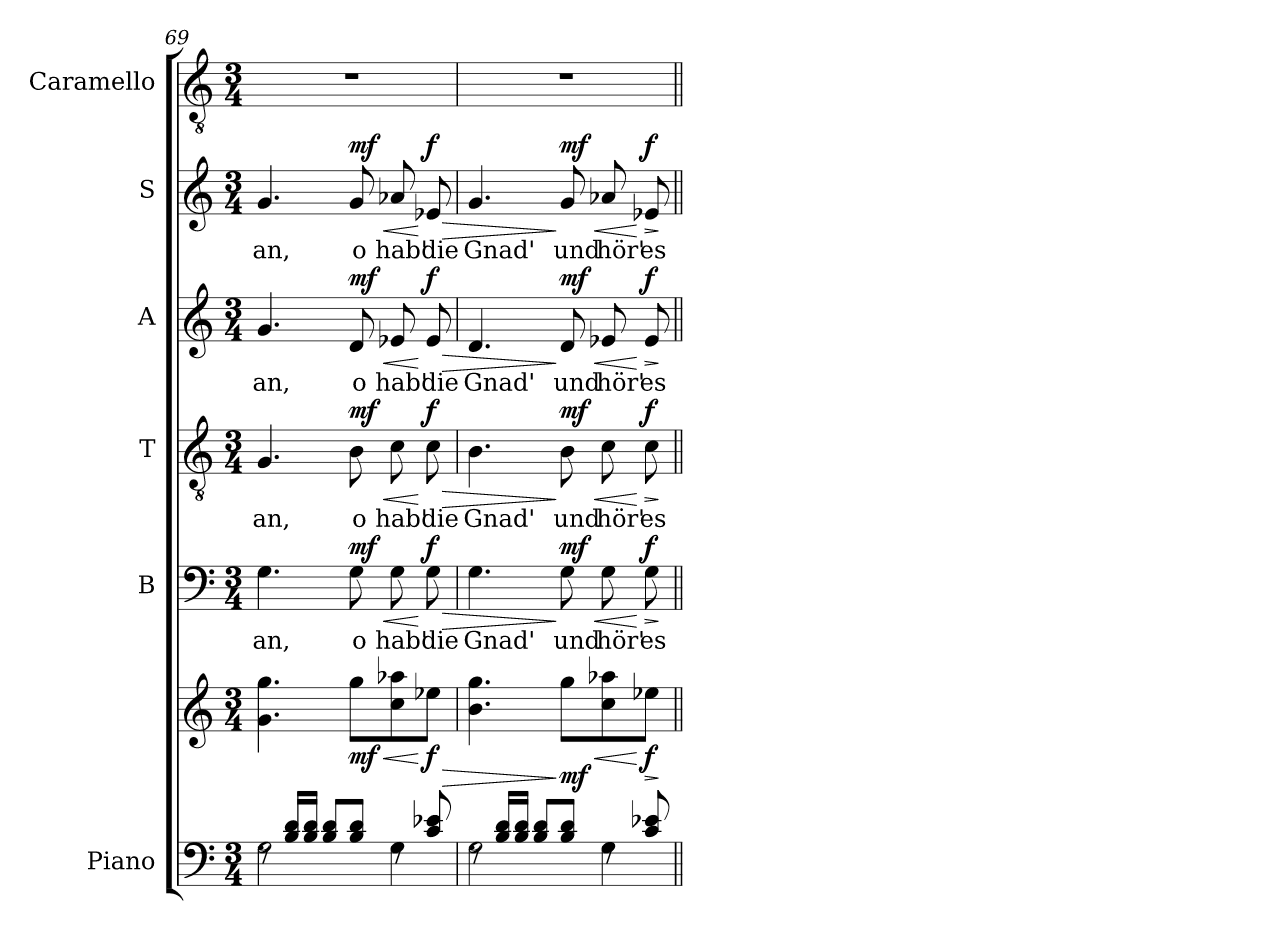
**kern	**kern	**dynam	**kern	**text	**dynam	**kern	**text	**dynam	**kern	**text	**dynam	**kern	**text	**dynam	**kern
*part6	*part6	*part6	*part5	*part5	*part5	*part4	*part4	*part4	*part3	*part3	*part3	*part2	*part2	*part2	*part1
*staff7	*staff6	*staff6/7	*staff5	*staff5	*staff5	*staff4	*staff4	*staff4	*staff3	*staff3	*staff3	*staff2	*staff2	*staff2	*staff1
*I"Piano	*	*	*I"B	*	*	*I"T	*	*	*I"A	*	*	*I"S	*	*	*I"Caramello
*I'Pno	*	*	*I'B	*	*	*I'T	*	*	*I'A	*	*	*I'S	*	*	*
!!LO:PB:g=z
*clefF4	*clefG2	*	*clefF4	*	*	*clefGv2	*	*	*clefG2	*	*	*clefG2	*	*	*clefGv2
*k[]	*k[]	*	*k[]	*	*	*k[]	*	*	*k[]	*	*	*k[]	*	*	*k[]
*M3/4	*M3/4	*	*M3/4	*	*	*M3/4	*	*	*M3/4	*	*	*M3/4	*	*	*M3/4
=69	=69	=69	=69	=69	=69	=69	=69	=69	=69	=69	=69	=69	=69	=69	=69
*^	*	*	*	*	*	*	*	*	*	*	*	*	*	*	*
!	!	!	!	!	!LO:LY:b	!	!	!LO:LY:b	!	!	!LO:LY:b	!	!	!LO:LY:b	!	!
8rF	2G\	4.g\ 4.gg\	.	4.G\	an,	.	4.G/	an,	.	4.g/	an,	.	4.g/	an,	.	2.r
16B/ 16d/LL	.	.	.	.	.	.	.	.	.	.	.	.	.	.	.	.
16B/ 16d/JJ	.	.	.	.	.	.	.	.	.	.	.	.	.	.	.	.
8B/ 8d/L	.	.	.	.	.	.	.	.	.	.	.	.	.	.	.	.
!	!	!	!LO:HP:b	!	!LO:LY:b	!LO:HP:b	!	!LO:LY:b	!LO:HP:b	!	!LO:LY:b	!LO:HP:b	!	!LO:LY:b	!LO:HP:b	!
!	!	!	!LO:DY:n=1:b	!	!	!LO:DY:n=1:a	!	!	!LO:DY:n=1:a	!	!	!LO:DY:n=1:a	!	!	!LO:DY:n=1:a	!
8B/ 8d/J	.	8gg\L	< mf	8G\	o	< mf	8B\	o	< mf	8d/	o	< mf	8g/	o	< mf	.
!	!	!	!	!	!LO:LY:b	!	!	!LO:LY:b	!	!	!LO:LY:b	!	!	!LO:LY:b	!	!
8rF	4G\	8cc\ 8aa-X\	.	8G\	hab'	.	8c\	hab'	.	8e-X/	hab'	.	8a-X/	hab'	.	.
!	!	!	!LO:HP:n=1:b	!	!LO:LY:b	!LO:HP:n=1:b	!	!LO:LY:b	!LO:HP:n=1:b	!	!LO:LY:b	!LO:HP:n=1:b	!	!LO:LY:b	!LO:HP:n=1:b	!
!	!	!	!LO:DY:n=2:b	!	!	!LO:DY:n=2:a	!	!	!LO:DY:n=2:a	!	!	!LO:DY:n=2:a	!	!	!LO:DY:n=2:a	!
8c/ 8e-X/	.	8ee-X\J	[ > f	8G\	die	[ > f	8c\	die	[ > f	8e-/	die	[ > f	8e-X/	die	[ > f	.
=70	=70	=70	=70	=70	=70	=70	=70	=70	=70	=70	=70	=70	=70	=70	=70	=70
!	!	!	!	!	!LO:LY:b	!	!	!LO:LY:b	!	!	!LO:LY:b	!	!	!LO:LY:b	!	!
8rF	2G\	4.b\ 4.gg\	.	4.G\	Gnad'	.	4.B\	Gnad'	.	4.d/	Gnad'	.	4.g/	Gnad'	.	2.r
16B/ 16d/LL	.	.	.	.	.	.	.	.	.	.	.	.	.	.	.	.
16B/ 16d/JJ	.	.	.	.	.	.	.	.	.	.	.	.	.	.	.	.
8B/ 8d/L	.	.	.	.	.	.	.	.	.	.	.	.	.	.	.	.
!	!	!	!LO:HP:n=1:b	!	!LO:LY:b	!LO:HP:n=1:b	!	!LO:LY:b	!LO:HP:n=1:b	!	!LO:LY:b	!LO:HP:n=1:b	!	!LO:LY:b	!LO:HP:n=1:b	!
!	!	!	!LO:DY:n=1:b	!	!	!LO:DY:n=1:a	!	!	!LO:DY:n=1:a	!	!	!LO:DY:n=1:a	!	!	!LO:DY:n=1:a	!
8B/ 8d/J	.	8gg\L	] < mf	8G\	und	] < mf	8B\	und	] < mf	8d/	und	] < mf	8g/	und	] < mf	.
!	!	!	!	!	!LO:LY:b	!	!	!LO:LY:b	!	!	!LO:LY:b	!	!	!LO:LY:b	!	!
8rF	4G\	8cc\ 8aa-X\	.	8G\	hör'	.	8c\	hör'	.	8e-X/	hör'	.	8a-X/	hör'	.	.
!	!	!	!LO:HP:n=1:b	!	!LO:LY:b	!LO:HP:n=1:b	!	!LO:LY:b	!LO:HP:n=1:b	!	!LO:LY:b	!LO:HP:n=1:b	!	!LO:LY:b	!LO:HP:n=1:b	!
!	!	!	!LO:DY:n=2:b	!	!	!LO:DY:n=2:a	!	!	!LO:DY:n=2:a	!	!	!LO:DY:n=2:a	!	!	!LO:DY:n=2:a	!
8c/ 8e-X/	.	8ee-X\J	[ > f	8G\	es	[ > f	8c\	es	[ > f	8e-/	es	[ > f	8e-X/	es	[ > f	.
*v	*v	*	*	*	*	*	*	*	*	*	*	*	*	*	*	*
.	.	]	.	.	]	.	.	]	.	.	]	.	.	]	.
=||	=||	=||	=||	=||	=||	=||	=||	=||	=||	=||	=||	=||	=||	=||	=||
*-	*-	*-	*-	*-	*-	*-	*-	*-	*-	*-	*-	*-	*-	*-	*-
